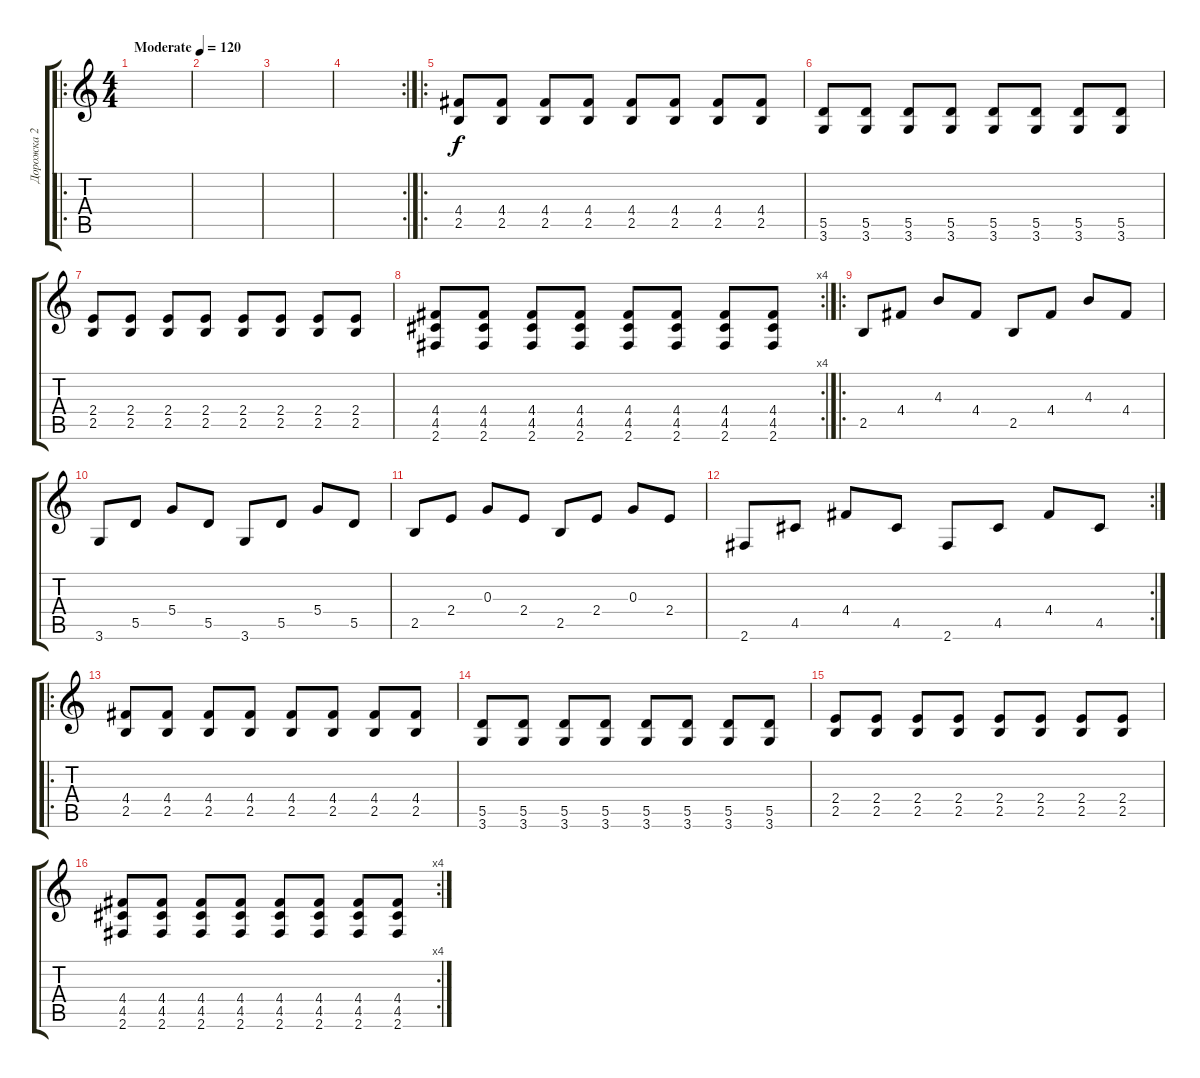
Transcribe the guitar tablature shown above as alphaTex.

\track ("Дорожка 2" "Дорожка 2") {instrument overdrivenguitar}
\staff {score tabs}
\tuning (E4 B3 G3 D3 A2 E2) {hide}
\ro
\ts (4 4)
\tempo (120 "Moderate")
\clef g2
\ks c
|
|
|
\rc 2
|
\ro
(4.4 2.5).8 (4.4 2.5).8 (4.4 2.5).8 (4.4 2.5).8 (4.4 2.5).8 (4.4 2.5).8 (4.4 2.5).8 (4.4 2.5).8 |
(5.5 3.6).8 (5.5 3.6).8 (5.5 3.6).8 (5.5 3.6).8 (5.5 3.6).8 (5.5 3.6).8 (5.5 3.6).8 (5.5 3.6).8 |
(2.4 2.5).8 (2.4 2.5).8 (2.4 2.5).8 (2.4 2.5).8 (2.4 2.5).8 (2.4 2.5).8 (2.4 2.5).8 (2.4 2.5).8 |
\rc 4
(4.4 4.5 2.6).8 (4.4 4.5 2.6).8 (4.4 4.5 2.6).8 (4.4 4.5 2.6).8 (4.4 4.5 2.6).8 (4.4 4.5 2.6).8 (4.4 4.5 2.6).8 (4.4 4.5 2.6).8 |
\ro
2.5.8 4.4.8 4.3.8 4.4.8 2.5.8 4.4.8 4.3.8 4.4.8 |
3.6.8 5.5.8 5.4.8 5.5.8 3.6.8 5.5.8 5.4.8 5.5.8 |
2.5.8 2.4.8 0.3.8 2.4.8 2.5.8 2.4.8 0.3.8 2.4.8 |
\rc 2
2.6.8 4.5.8 4.4.8 4.5.8 2.6.8 4.5.8 4.4.8 4.5.8 |
\ro
(4.4 2.5).8 (4.4 2.5).8 (4.4 2.5).8 (4.4 2.5).8 (4.4 2.5).8 (4.4 2.5).8 (4.4 2.5).8 (4.4 2.5).8 |
(5.5 3.6).8 (5.5 3.6).8 (5.5 3.6).8 (5.5 3.6).8 (5.5 3.6).8 (5.5 3.6).8 (5.5 3.6).8 (5.5 3.6).8 |
(2.4 2.5).8 (2.4 2.5).8 (2.4 2.5).8 (2.4 2.5).8 (2.4 2.5).8 (2.4 2.5).8 (2.4 2.5).8 (2.4 2.5).8 |
\rc 4
(4.4 4.5 2.6).8 (4.4 4.5 2.6).8 (4.4 4.5 2.6).8 (4.4 4.5 2.6).8 (4.4 4.5 2.6).8 (4.4 4.5 2.6).8 (4.4 4.5 2.6).8 (4.4 4.5 2.6).8
